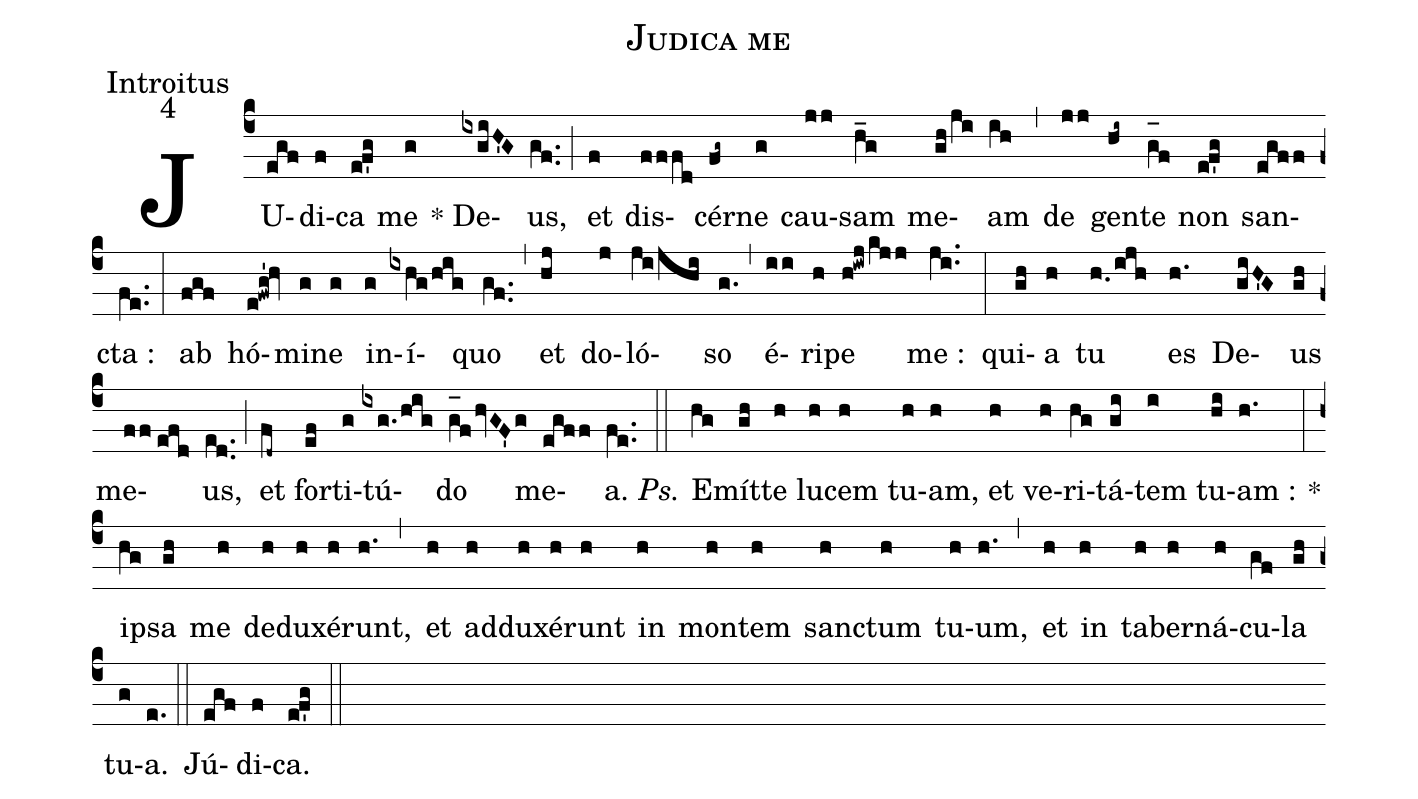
name:Judica me;
office-part:Introitus;
mode:4;
%%
(c4) JU(egf)di(f)ca(ef'g) me(g) * De(ixgiH'G)us,(gf..) (;) et(f) dis(fffd)cér(fg~)ne(g) cau(jj)sam(h_g) me(gh/ji)am(ih) (,) de(jj) gen(hi~)te(g_[oh:h]f) non(ef'g) san(egff)cta :(fe..) (:) ab(fgf) hó(e!fwg'!hv)mi(g)ne(g) in(g)í(ixhg/hig)quo(gf..) (,) et(hj) do(j)ló(ji/jhi)so(g.) (,) é(ii)ri(h)pe(h!iwj/kjj) me :(ji..) (:) qui(gh)a(h) tu(h.0/ijh) es(h.) De(giH'G)us(gh) me(ff//efd)us,(ed..) (;) et(fd~) for(ef)ti(g)tú(ixg./hig)do(g_[oh:h]fhvGF'g) me(egff)a.(fe..) (::) <i>Ps.</i> E(hg)mít(gh)te(h) lu(h)cem(h) tu(h)am,(h) et(h) ve(h)ri(hg)tá(gi)tem(i) tu(hi)am :(h.) *(:) i(hg)psa(gh) me(h) de(h)du(h)xé(h)runt,(h.) (,) et(h) ad(h)du(h)xé(h)runt(h) in(h) mon(h)tem(h) san(h)ctum(h) tu(h)um,(h.) (,) et(h) in(h) ta(h)ber(h)ná(h)cu(gf)la(gh) tu(g)a.(e.) (::) Jú(egf)di(f)ca.(ef'g) (::)
